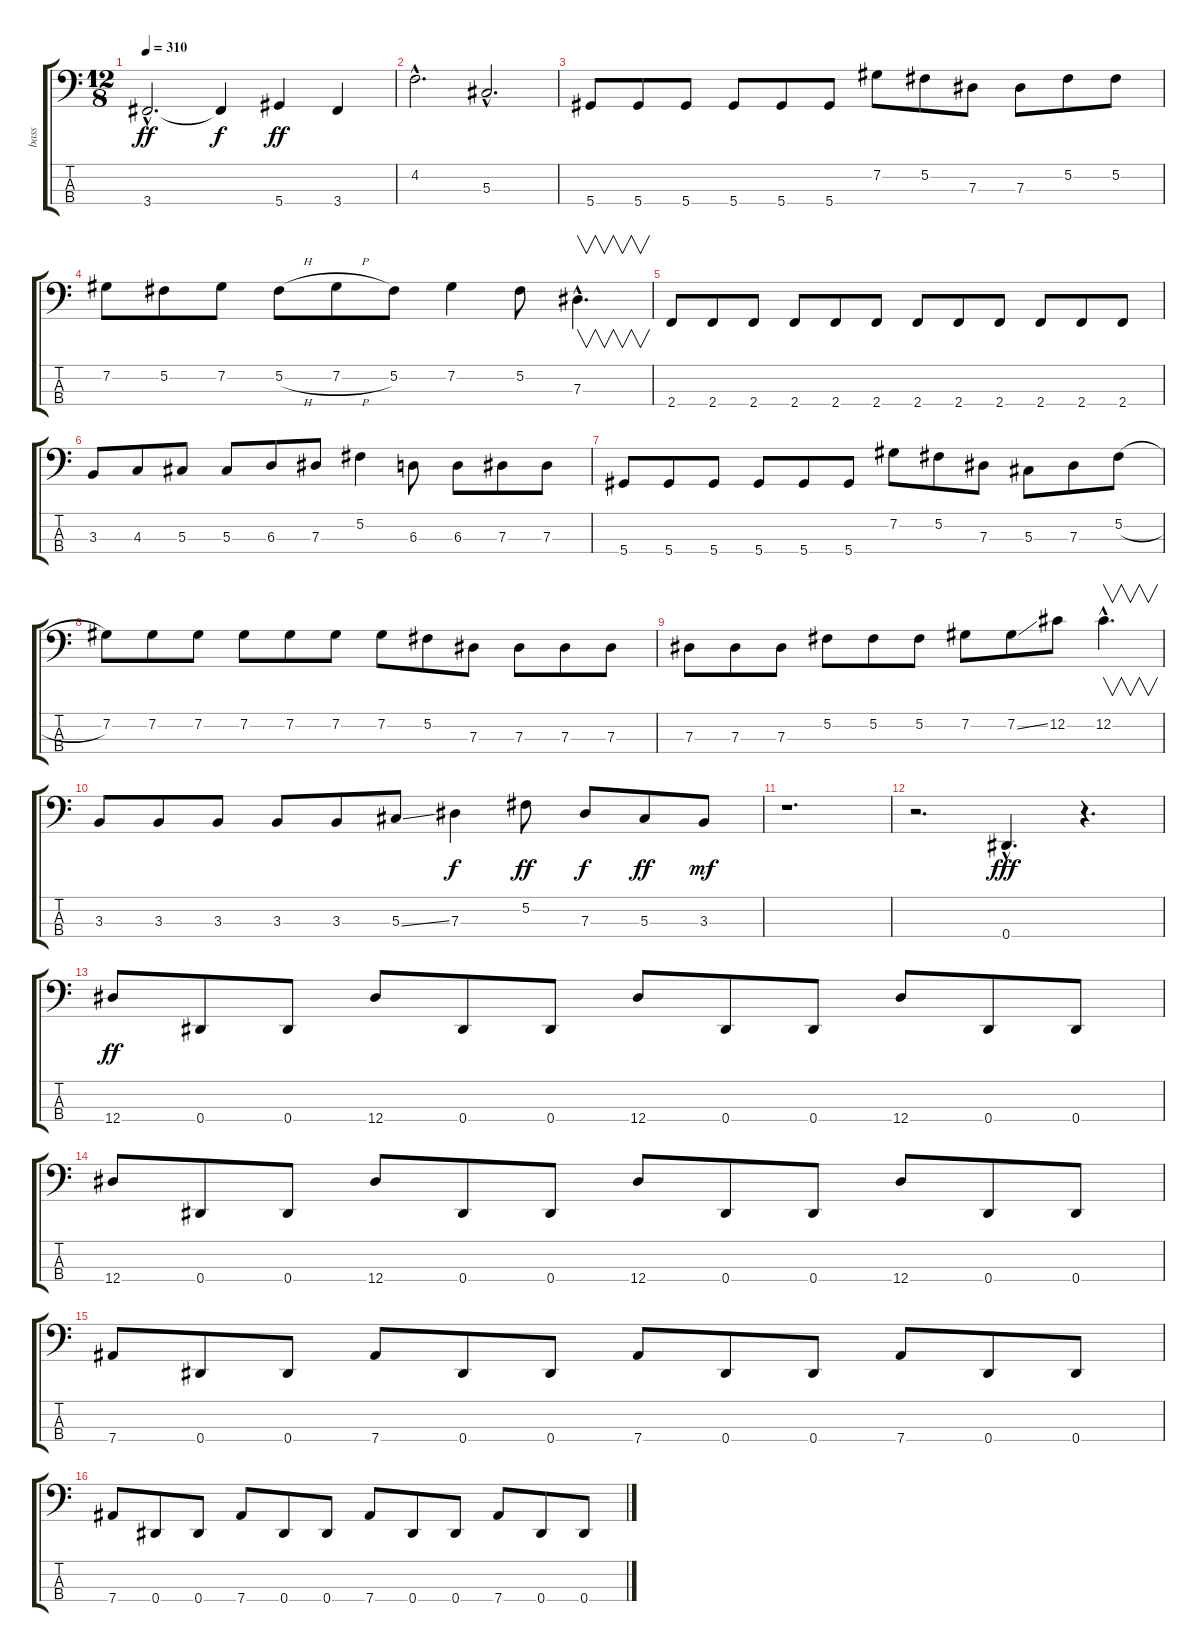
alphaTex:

\track ("bass" "bass") {instrument electricbassfinger}
\staff {score tabs}
\tuning (Gb2 Db2 Ab1 Eb1) {hide}
\ts (12 8)
\tempo 310
\clef f4
\ks c
3.4{hac}.2{d dy ff} 3.4{t}.4{dy f} 5.4.4{dy ff} 3.4.4 |
4.2{hac}.2{d} 5.3{hac}.2{d} |
5.4.8 5.4.8 5.4.8 5.4.8 5.4.8 5.4.8 7.2.8 5.2.8 7.3.8 7.3.8 5.2.8 5.2.8 |
7.2.8 5.2.8 7.2.8 5.2{h}.8 7.2{h}.8 5.2.8 7.2.4 5.2.8 7.3{hac}.4{v d} |
2.4.8 2.4.8 2.4.8 2.4.8 2.4.8 2.4.8 2.4.8 2.4.8 2.4.8 2.4.8 2.4.8 2.4.8 |
3.3.8 4.3.8 5.3.8 5.3.8 6.3.8 7.3.8 5.2.4 6.3.8 6.3.8 7.3.8 7.3.8 |
5.4.8 5.4.8 5.4.8 5.4.8 5.4.8 5.4.8 7.2.8 5.2.8 7.3.8 5.3.8 7.3.8 5.2{h}.8 |
7.2.8 7.2.8 7.2.8 7.2.8 7.2.8 7.2.8 7.2.8 5.2.8 7.3.8 7.3.8 7.3.8 7.3.8 |
7.3.8 7.3.8 7.3.8 5.2.8 5.2.8 5.2.8 7.2.8 7.2{ss}.8 12.2.8 12.2{hac}.4{v d} |
3.3.8 3.3.8 3.3.8 3.3.8 3.3.8 5.3{ss}.8 7.3.4{dy f} 5.2.8{dy ff} 7.3.8{dy f} 5.3.8{dy ff} 3.3.8{dy mf} |
r.1{d} |
r.2{d} 0.4{hac}.4{d dy fff} r.4{d} |
12.4.8{dy ff} 0.4.8 0.4.8 12.4.8 0.4.8 0.4.8 12.4.8 0.4.8 0.4.8 12.4.8 0.4.8 0.4.8 |
12.4.8 0.4.8 0.4.8 12.4.8 0.4.8 0.4.8 12.4.8 0.4.8 0.4.8 12.4.8 0.4.8 0.4.8 |
7.4.8 0.4.8 0.4.8 7.4.8 0.4.8 0.4.8 7.4.8 0.4.8 0.4.8 7.4.8 0.4.8 0.4.8 |
7.4.8 0.4.8 0.4.8 7.4.8 0.4.8 0.4.8 7.4.8 0.4.8 0.4.8 7.4.8 0.4.8 0.4.8
